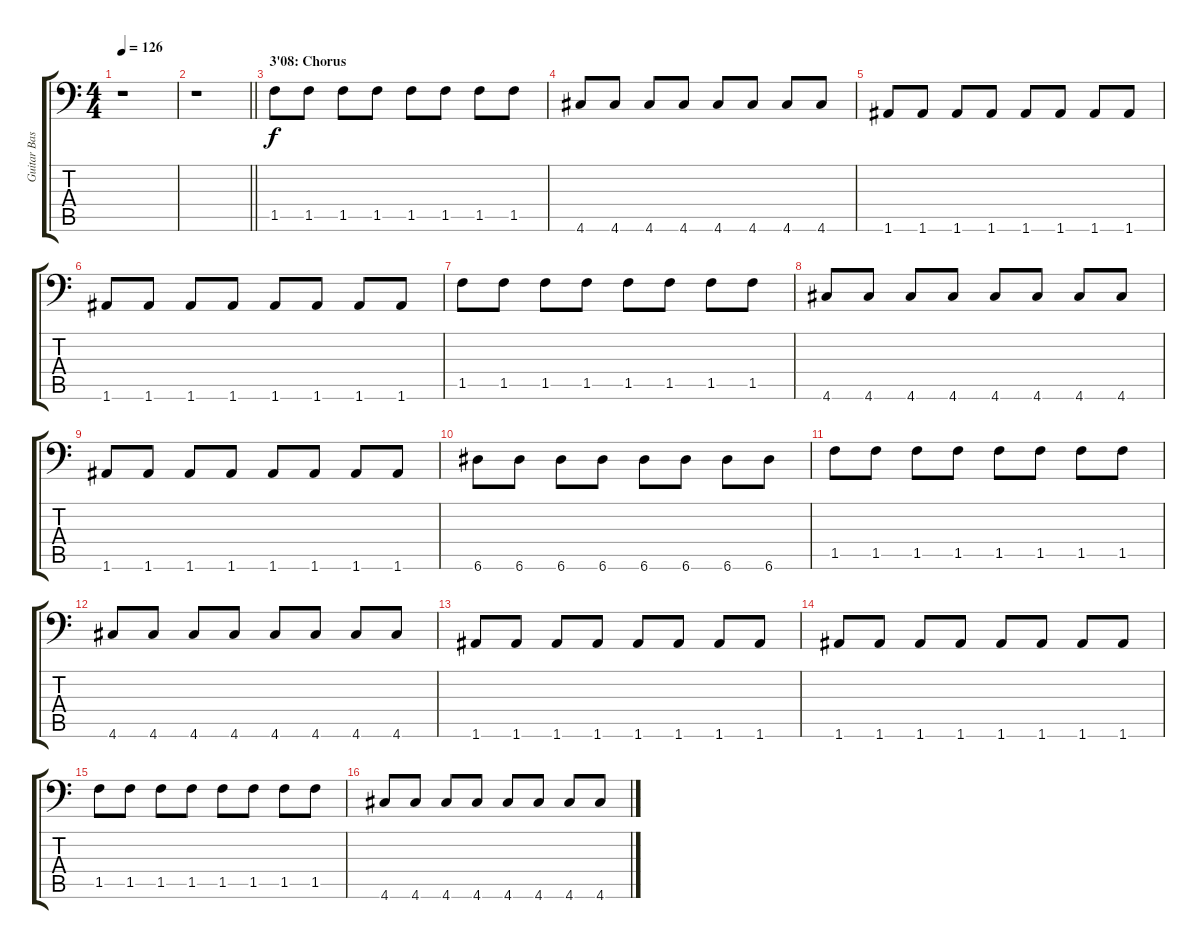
\track ("Guitar Bass" "Guitar Bas") {instrument electricbassfinger}
\staff {score tabs}
\tuning (B3 Gb3 D3 A2 E2 A1) {hide}
\ts (4 4)
\tempo 126
\clef f4
\ks c
r.1{dy f} |
\barLineRight lightlight
r.1 |
\section ("" "3'08: Chorus")
1.5.8 1.5.8 1.5.8 1.5.8 1.5.8 1.5.8 1.5.8 1.5.8 |
4.6.8 4.6.8 4.6.8 4.6.8 4.6.8 4.6.8 4.6.8 4.6.8 |
1.6.8 1.6.8 1.6.8 1.6.8 1.6.8 1.6.8 1.6.8 1.6.8 |
1.6.8 1.6.8 1.6.8 1.6.8 1.6.8 1.6.8 1.6.8 1.6.8 |
1.5.8 1.5.8 1.5.8 1.5.8 1.5.8 1.5.8 1.5.8 1.5.8 |
4.6.8 4.6.8 4.6.8 4.6.8 4.6.8 4.6.8 4.6.8 4.6.8 |
1.6.8 1.6.8 1.6.8 1.6.8 1.6.8 1.6.8 1.6.8 1.6.8 |
6.6.8 6.6.8 6.6.8 6.6.8 6.6.8 6.6.8 6.6.8 6.6.8 |
1.5.8 1.5.8 1.5.8 1.5.8 1.5.8 1.5.8 1.5.8 1.5.8 |
4.6.8 4.6.8 4.6.8 4.6.8 4.6.8 4.6.8 4.6.8 4.6.8 |
1.6.8 1.6.8 1.6.8 1.6.8 1.6.8 1.6.8 1.6.8 1.6.8 |
1.6.8 1.6.8 1.6.8 1.6.8 1.6.8 1.6.8 1.6.8 1.6.8 |
1.5.8 1.5.8 1.5.8 1.5.8 1.5.8 1.5.8 1.5.8 1.5.8 |
4.6.8 4.6.8 4.6.8 4.6.8 4.6.8 4.6.8 4.6.8 4.6.8
